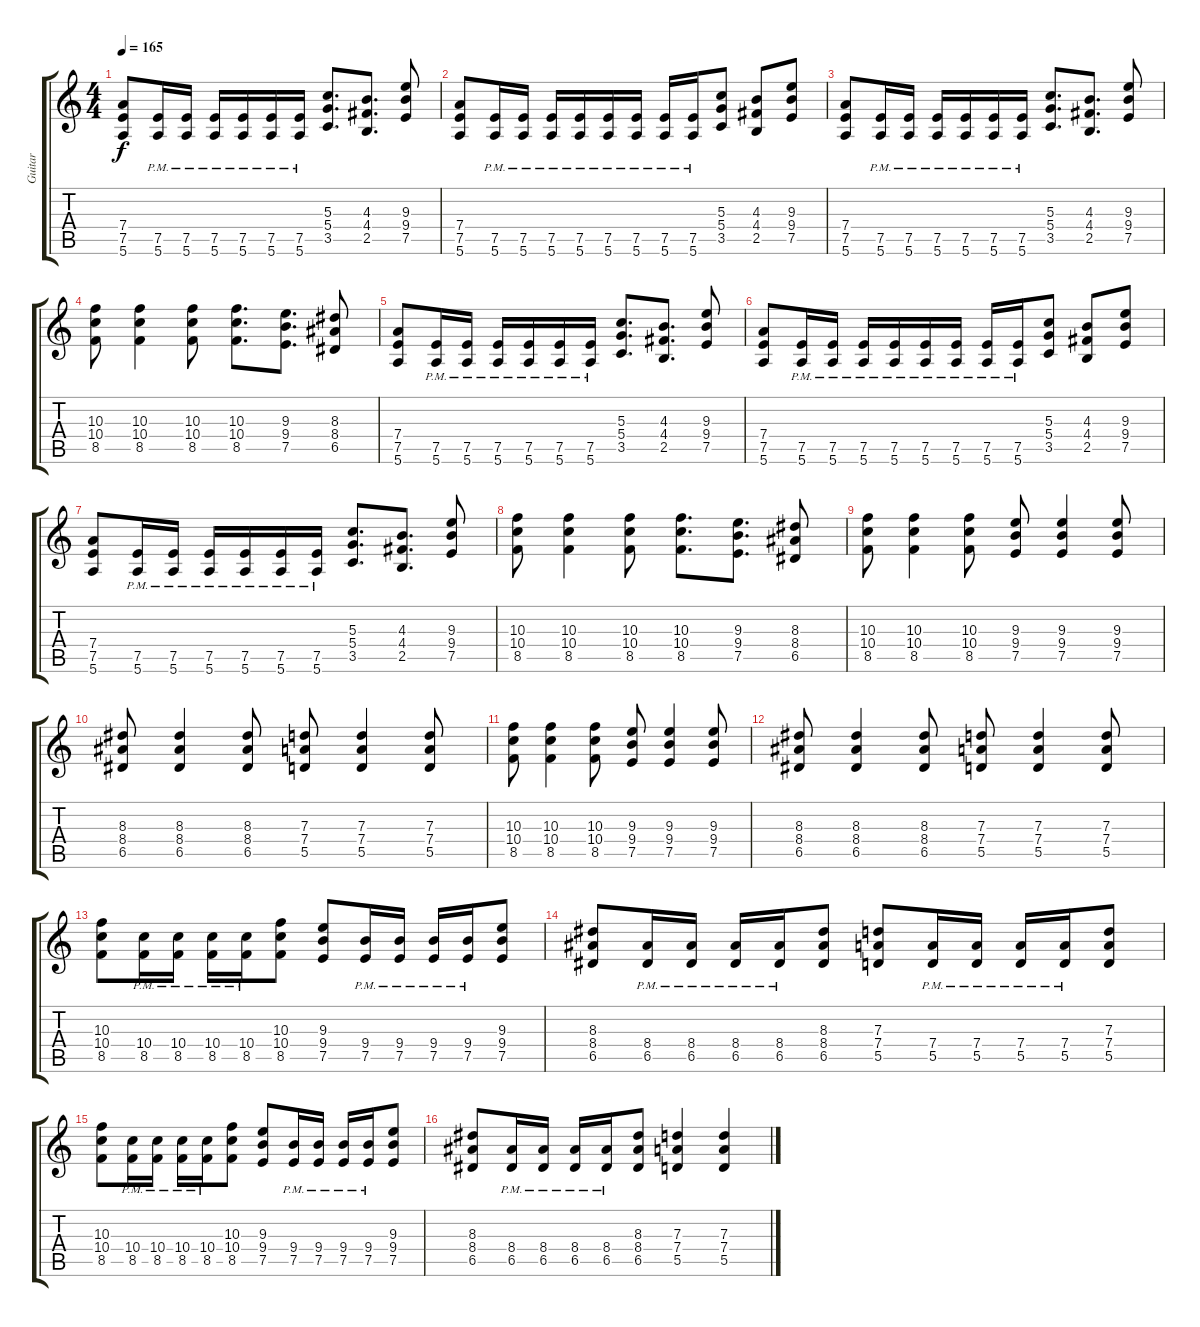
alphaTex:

\track ("Guitar" "Guitar") {instrument overdrivenguitar}
\staff {score tabs}
\tuning (E4 B3 G3 D3 A2 E2) {hide}
\ts (4 4)
\tempo 165
\clef g2
\ks c
(7.4 7.5 5.6).8{dy f} (7.5{pm} 5.6{pm}).16 (7.5{pm} 5.6{pm}).16 (7.5{pm} 5.6{pm}).16 (7.5{pm} 5.6{pm}).16 (7.5{pm} 5.6{pm}).16 (7.5{pm} 5.6{pm}).16 (5.3 5.4 3.5).8{d} (4.3 4.4 2.5).8{d} (9.3 9.4 7.5).8 |
(7.4 7.5 5.6).8 (7.5{pm} 5.6{pm}).16 (7.5{pm} 5.6{pm}).16 (7.5{pm} 5.6{pm}).16 (7.5{pm} 5.6{pm}).16 (7.5{pm} 5.6{pm}).16 (7.5{pm} 5.6{pm}).16 (7.5{pm} 5.6{pm}).16 (7.5{pm} 5.6{pm}).16 (5.3 5.4 3.5).8 (4.3 4.4 2.5).8 (9.3 9.4 7.5).8 |
(7.4 7.5 5.6).8 (7.5{pm} 5.6{pm}).16 (7.5{pm} 5.6{pm}).16 (7.5{pm} 5.6{pm}).16 (7.5{pm} 5.6{pm}).16 (7.5{pm} 5.6{pm}).16 (7.5{pm} 5.6{pm}).16 (5.3 5.4 3.5).8{d} (4.3 4.4 2.5).8{d} (9.3 9.4 7.5).8 |
(10.3 10.4 8.5).8 (10.3 10.4 8.5).4 (10.3 10.4 8.5).8 (10.3 10.4 8.5).8{d} (9.3 9.4 7.5).8{d} (8.3 8.4 6.5).8 |
(7.4 7.5 5.6).8 (7.5{pm} 5.6{pm}).16 (7.5{pm} 5.6{pm}).16 (7.5{pm} 5.6{pm}).16 (7.5{pm} 5.6{pm}).16 (7.5{pm} 5.6{pm}).16 (7.5{pm} 5.6{pm}).16 (5.3 5.4 3.5).8{d} (4.3 4.4 2.5).8{d} (9.3 9.4 7.5).8 |
(7.4 7.5 5.6).8 (7.5{pm} 5.6{pm}).16 (7.5{pm} 5.6{pm}).16 (7.5{pm} 5.6{pm}).16 (7.5{pm} 5.6{pm}).16 (7.5{pm} 5.6{pm}).16 (7.5{pm} 5.6{pm}).16 (7.5{pm} 5.6{pm}).16 (7.5{pm} 5.6{pm}).16 (5.3 5.4 3.5).8 (4.3 4.4 2.5).8 (9.3 9.4 7.5).8 |
(7.4 7.5 5.6).8 (7.5{pm} 5.6{pm}).16 (7.5{pm} 5.6{pm}).16 (7.5{pm} 5.6{pm}).16 (7.5{pm} 5.6{pm}).16 (7.5{pm} 5.6{pm}).16 (7.5{pm} 5.6{pm}).16 (5.3 5.4 3.5).8{d} (4.3 4.4 2.5).8{d} (9.3 9.4 7.5).8 |
(10.3 10.4 8.5).8 (10.3 10.4 8.5).4 (10.3 10.4 8.5).8 (10.3 10.4 8.5).8{d} (9.3 9.4 7.5).8{d} (8.3 8.4 6.5).8 |
(10.3 10.4 8.5).8 (10.3 10.4 8.5).4 (10.3 10.4 8.5).8 (9.3 9.4 7.5).8 (9.3 9.4 7.5).4 (9.3 9.4 7.5).8 |
(8.3 8.4 6.5).8 (8.3 8.4 6.5).4 (8.3 8.4 6.5).8 (7.3 7.4 5.5).8 (7.3 7.4 5.5).4 (7.3 7.4 5.5).8 |
(10.3 10.4 8.5).8 (10.3 10.4 8.5).4 (10.3 10.4 8.5).8 (9.3 9.4 7.5).8 (9.3 9.4 7.5).4 (9.3 9.4 7.5).8 |
(8.3 8.4 6.5).8 (8.3 8.4 6.5).4 (8.3 8.4 6.5).8 (7.3 7.4 5.5).8 (7.3 7.4 5.5).4 (7.3 7.4 5.5).8 |
(10.3 10.4 8.5).8 (10.4{pm} 8.5{pm}).16 (10.4{pm} 8.5{pm}).16 (10.4{pm} 8.5{pm}).16 (10.4{pm} 8.5{pm}).16 (10.3 10.4 8.5).8 (9.3 9.4 7.5).8 (9.4{pm} 7.5{pm}).16 (9.4{pm} 7.5{pm}).16 (9.4{pm} 7.5{pm}).16 (9.4{pm} 7.5{pm}).16 (9.3 9.4 7.5).8 |
(8.3 8.4 6.5).8 (8.4{pm} 6.5{pm}).16 (8.4{pm} 6.5{pm}).16 (8.4{pm} 6.5{pm}).16 (8.4{pm} 6.5{pm}).16 (8.3 8.4 6.5).8 (7.3 7.4 5.5).8 (7.4{pm} 5.5{pm}).16 (7.4{pm} 5.5{pm}).16 (7.4{pm} 5.5{pm}).16 (7.4{pm} 5.5{pm}).16 (7.3 7.4 5.5).8 |
(10.3 10.4 8.5).8 (10.4{pm} 8.5{pm}).16 (10.4{pm} 8.5{pm}).16 (10.4{pm} 8.5{pm}).16 (10.4{pm} 8.5{pm}).16 (10.3 10.4 8.5).8 (9.3 9.4 7.5).8 (9.4{pm} 7.5{pm}).16 (9.4{pm} 7.5{pm}).16 (9.4{pm} 7.5{pm}).16 (9.4{pm} 7.5{pm}).16 (9.3 9.4 7.5).8 |
(8.3 8.4 6.5).8 (8.4{pm} 6.5{pm}).16 (8.4{pm} 6.5{pm}).16 (8.4{pm} 6.5{pm}).16 (8.4{pm} 6.5{pm}).16 (8.3 8.4 6.5).8 (7.3 7.4 5.5).4 (7.3 7.4 5.5).4
